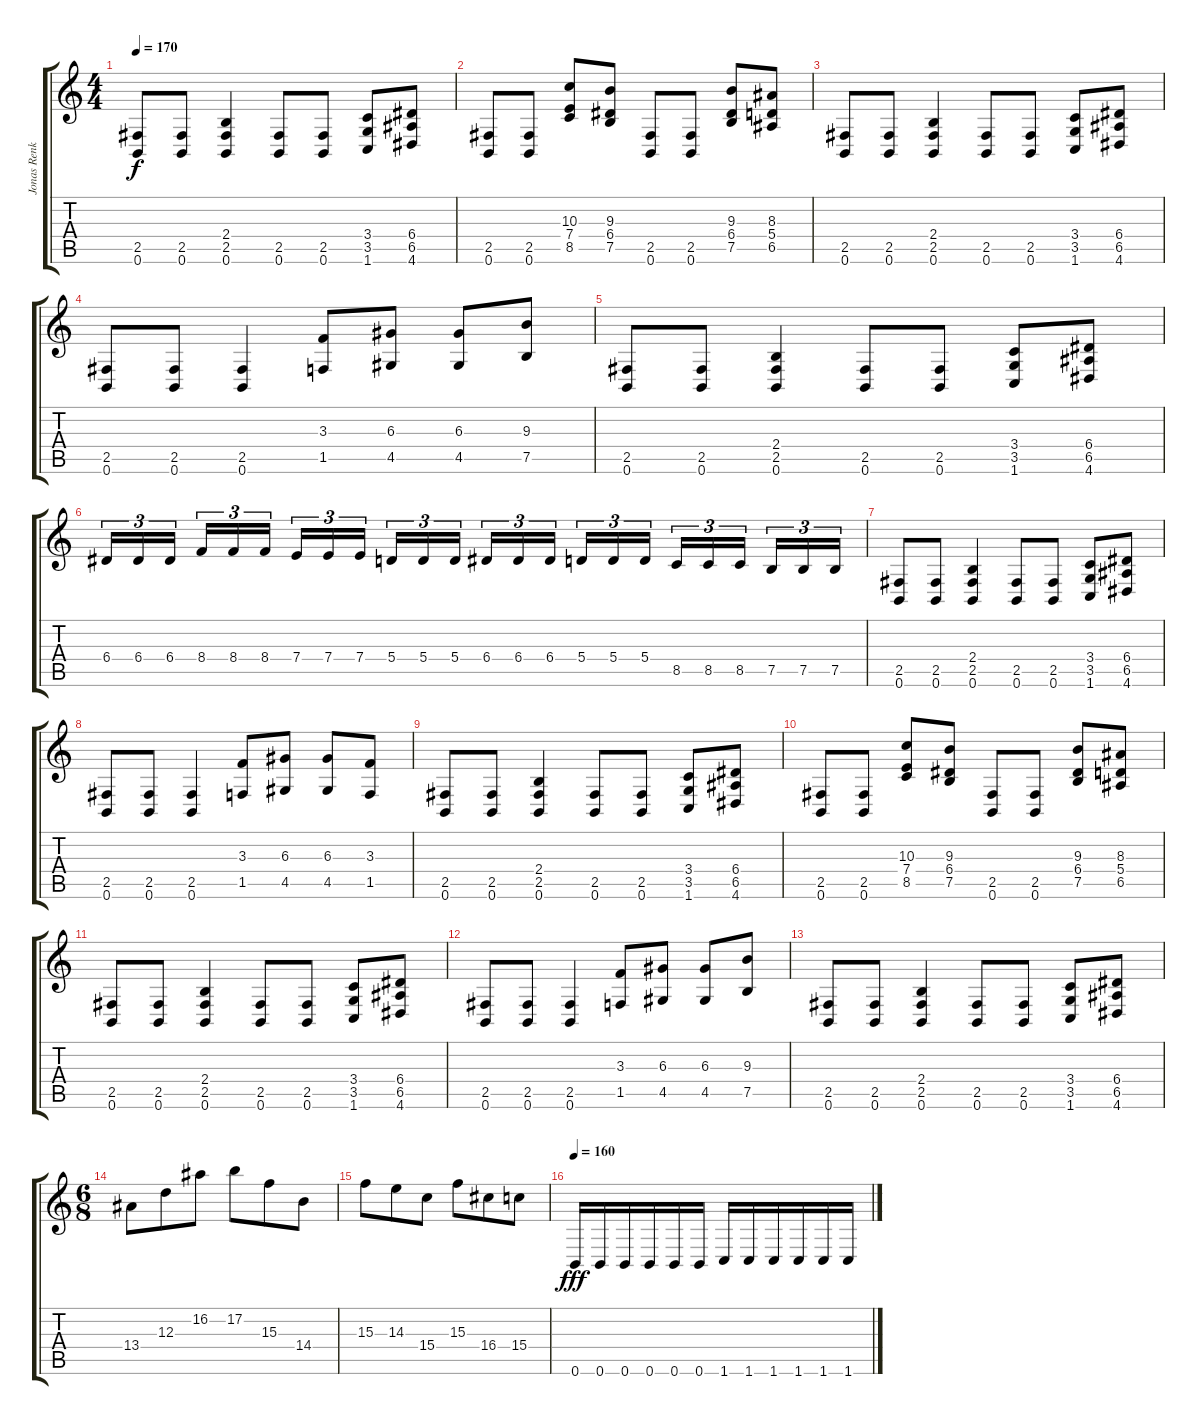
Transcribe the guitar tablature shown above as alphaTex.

\track ("Jonas Renkse" "Jonas Renk") {instrument distortionguitar}
\staff {score tabs}
\tuning (B3 Gb3 D3 A2 E2 B1) {hide}
\ts (4 4)
\tempo 170
\clef g2
\ks c
(2.5 0.6).8{dy f} (2.5 0.6).8 (2.4 2.5 0.6).4 (2.5 0.6).8 (2.5 0.6).8 (3.4 3.5 1.6).8 (6.4 6.5 4.6).8 |
(2.5 0.6).8 (2.5 0.6).8 (10.3 7.4 8.5).8 (9.3 6.4 7.5).8 (2.5 0.6).8 (2.5 0.6).8 (9.3 6.4 7.5).8 (8.3 5.4 6.5).8 |
(2.5 0.6).8 (2.5 0.6).8 (2.4 2.5 0.6).4 (2.5 0.6).8 (2.5 0.6).8 (3.4 3.5 1.6).8 (6.4 6.5 4.6).8 |
(2.5 0.6).8 (2.5 0.6).8 (2.5 0.6).4 (3.3 1.5).8 (6.3 4.5).8 (6.3 4.5).8 (9.3 7.5).8 |
(2.5 0.6).8 (2.5 0.6).8 (2.4 2.5 0.6).4 (2.5 0.6).8 (2.5 0.6).8 (3.4 3.5 1.6).8 (6.4 6.5 4.6).8 |
6.4.16{tu (3 2)} 6.4.16{tu (3 2)} 6.4.16{tu (3 2) beam splitsecondary} 8.4.16{tu (3 2)} 8.4.16{tu (3 2)} 8.4.16{tu (3 2)} 7.4.16{tu (3 2)} 7.4.16{tu (3 2)} 7.4.16{tu (3 2) beam splitsecondary} 5.4.16{tu (3 2)} 5.4.16{tu (3 2)} 5.4.16{tu (3 2)} 6.4.16{tu (3 2)} 6.4.16{tu (3 2)} 6.4.16{tu (3 2) beam splitsecondary} 5.4.16{tu (3 2)} 5.4.16{tu (3 2)} 5.4.16{tu (3 2)} 8.5.16{tu (3 2)} 8.5.16{tu (3 2)} 8.5.16{tu (3 2) beam splitsecondary} 7.5.16{tu (3 2)} 7.5.16{tu (3 2)} 7.5.16{tu (3 2)} |
(2.5 0.6).8 (2.5 0.6).8 (2.4 2.5 0.6).4 (2.5 0.6).8 (2.5 0.6).8 (3.4 3.5 1.6).8 (6.4 6.5 4.6).8 |
(2.5 0.6).8 (2.5 0.6).8 (2.5 0.6).4 (3.3 1.5).8 (6.3 4.5).8 (6.3 4.5).8 (3.3 1.5).8 |
(2.5 0.6).8 (2.5 0.6).8 (2.4 2.5 0.6).4 (2.5 0.6).8 (2.5 0.6).8 (3.4 3.5 1.6).8 (6.4 6.5 4.6).8 |
(2.5 0.6).8 (2.5 0.6).8 (10.3 7.4 8.5).8 (9.3 6.4 7.5).8 (2.5 0.6).8 (2.5 0.6).8 (9.3 6.4 7.5).8 (8.3 5.4 6.5).8 |
(2.5 0.6).8 (2.5 0.6).8 (2.4 2.5 0.6).4 (2.5 0.6).8 (2.5 0.6).8 (3.4 3.5 1.6).8 (6.4 6.5 4.6).8 |
(2.5 0.6).8 (2.5 0.6).8 (2.5 0.6).4 (3.3 1.5).8 (6.3 4.5).8 (6.3 4.5).8 (9.3 7.5).8 |
(2.5 0.6).8 (2.5 0.6).8 (2.4 2.5 0.6).4 (2.5 0.6).8 (2.5 0.6).8 (3.4 3.5 1.6).8 (6.4 6.5 4.6).8 |
\ts (6 8)
13.4.8 12.3.8 16.2.8 17.2.8 15.3.8 14.4.8 |
15.3.8 14.3.8 15.4.8 15.3.8 16.4.8 15.4.8 |
\tempo 160
0.6.16{dy fff} 0.6.16 0.6.16 0.6.16 0.6.16 0.6.16 1.6.16 1.6.16 1.6.16 1.6.16 1.6.16 1.6.16
